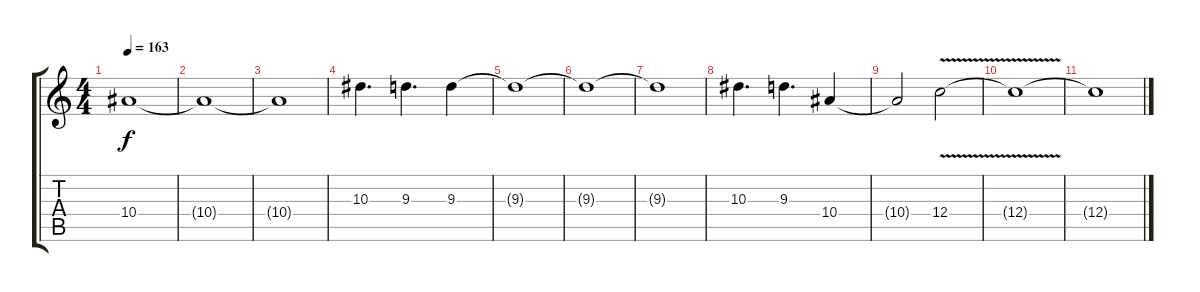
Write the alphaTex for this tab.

\track "" {instrument overdrivenguitar}
\staff {score tabs}
\tuning (D4 A3 F3 C3 G2 C2) {hide}
\ts (4 4)
\tempo 163
\clef g2
\ks c
10.4{t}.1{dy f} |
10.4{t}.1 |
10.4{t}.1 |
10.3.4{d} 9.3.4{d} 9.3.4 |
9.3{t}.1 |
9.3{t}.1 |
9.3{t}.1 |
10.3.4{d} 9.3.4{d} 10.4.4 |
10.4{t}.2 12.4{v}.2 |
12.4{t}.1 |
12.4{t}.1
